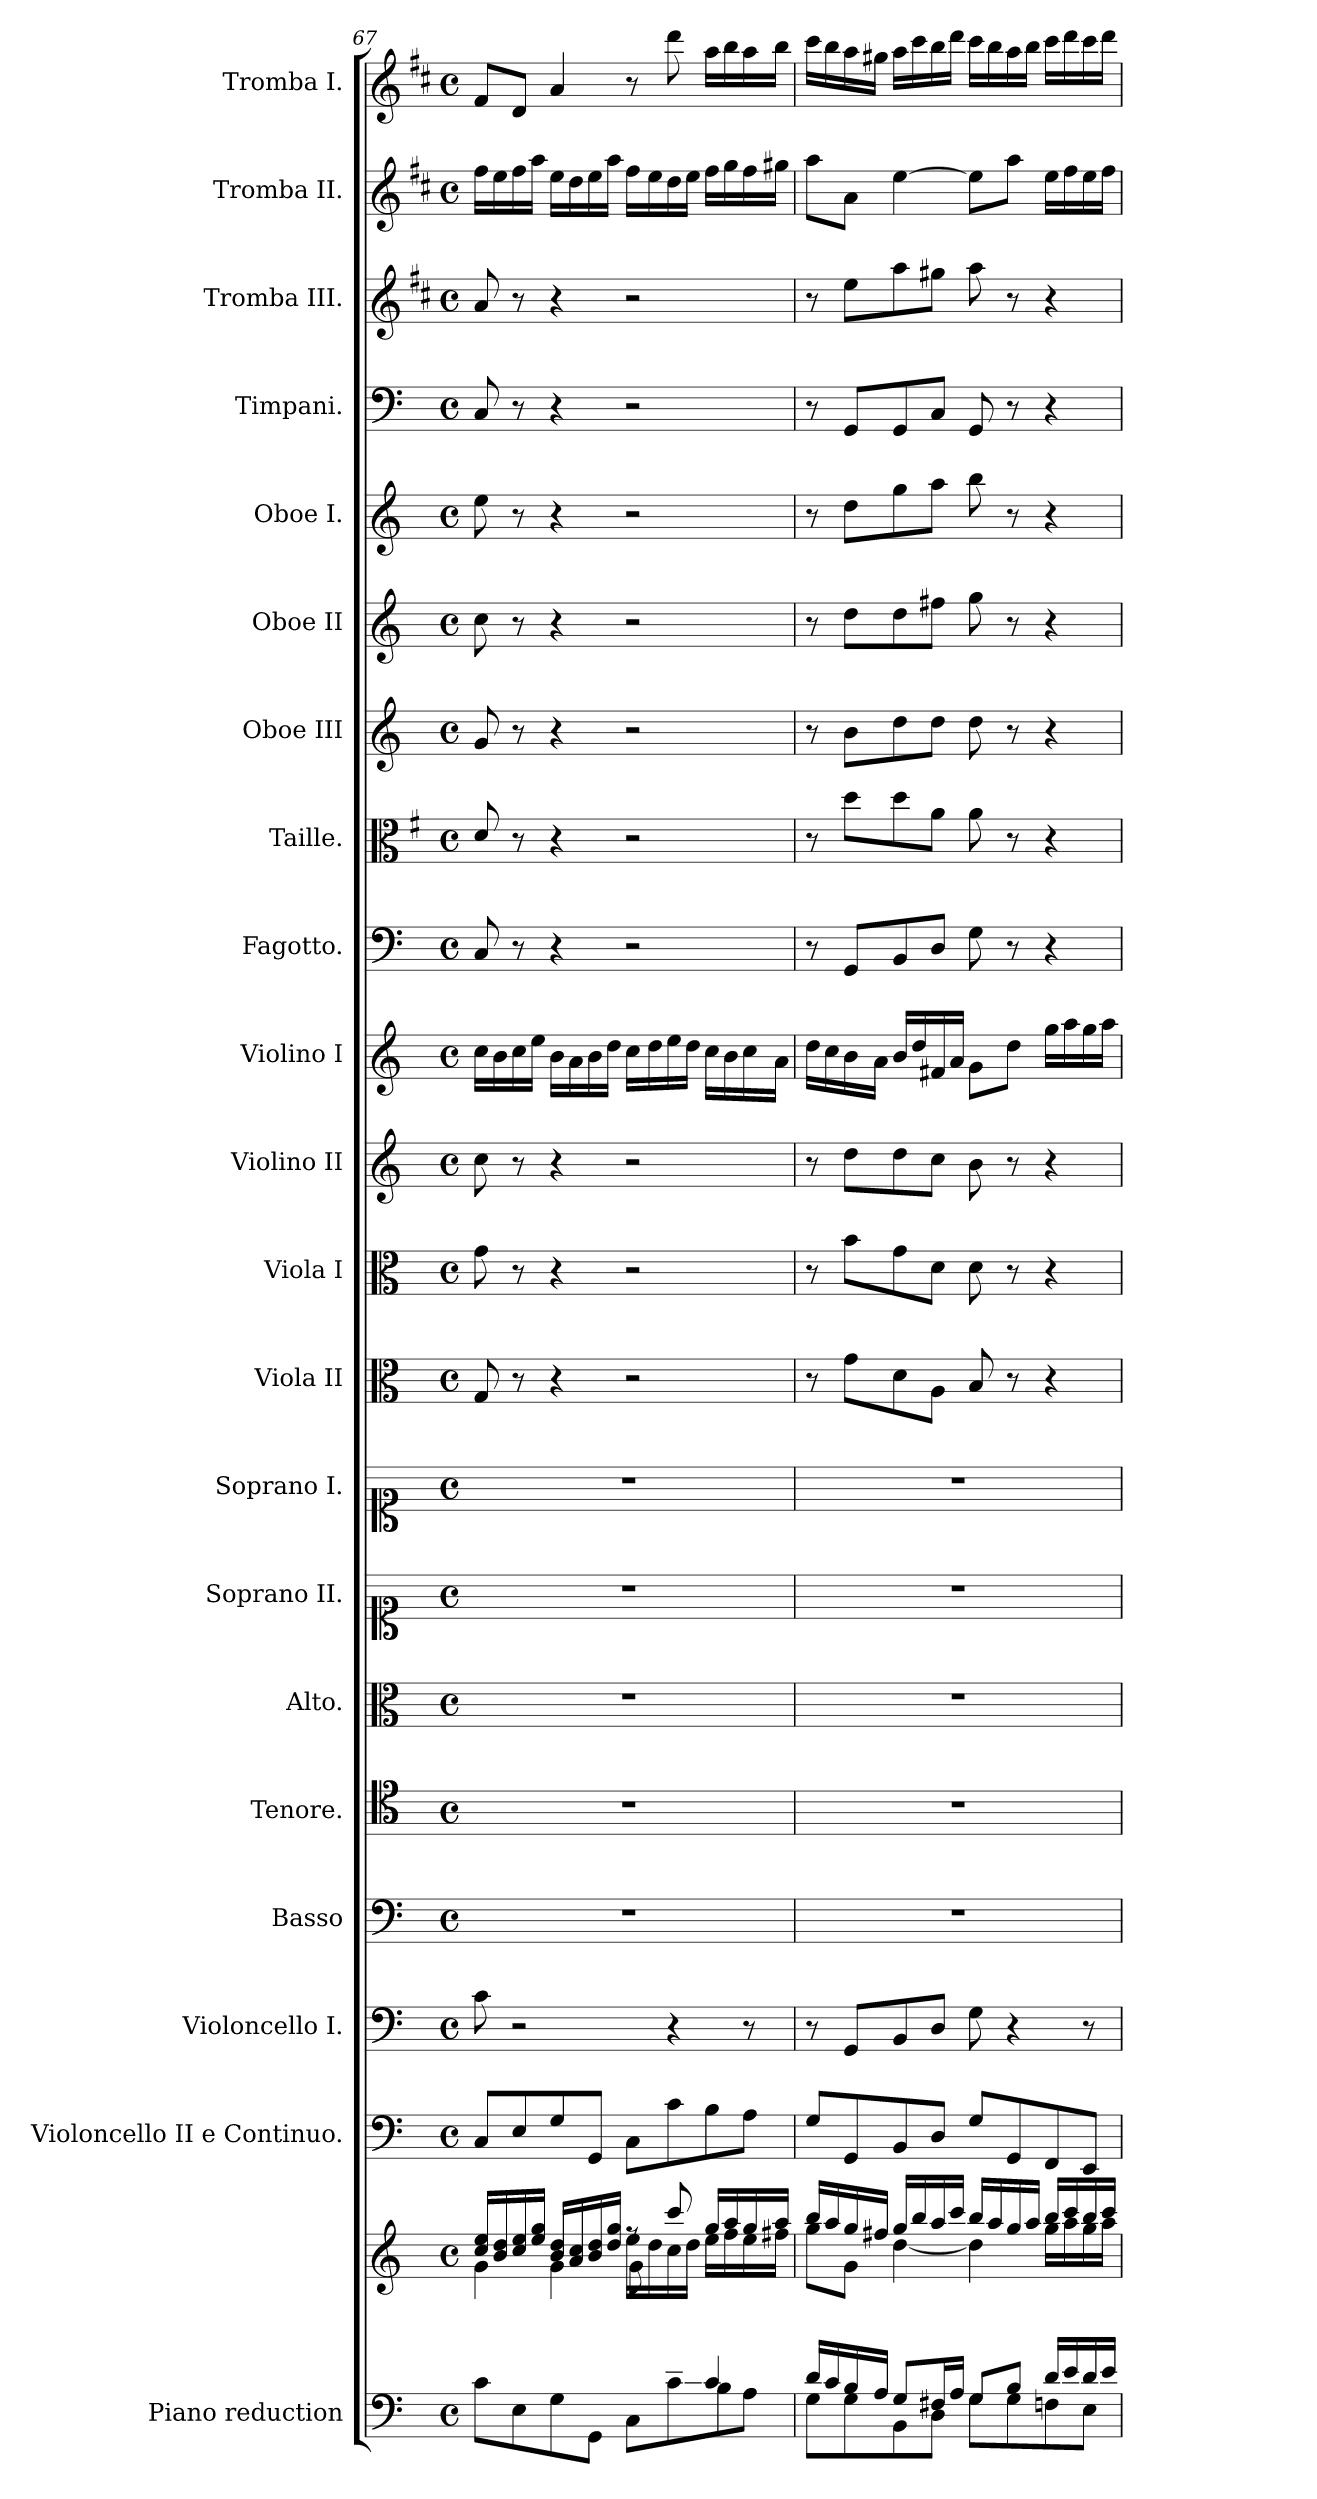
**kern	**kern	**kern	**kern	**kern	**kern	**kern	**kern	**kern	**kern	**kern	**kern	**kern	**kern	**kern	**kern	**kern	**kern	**kern	**kern	**kern	**kern
*part21	*part21	*part20	*part19	*part18	*part17	*part16	*part15	*part14	*part13	*part12	*part11	*part10	*part9	*part8	*part7	*part6	*part5	*part4	*part3	*part2	*part1
*staff22	*staff21	*staff20	*staff19	*staff18	*staff17	*staff16	*staff15	*staff14	*staff13	*staff12	*staff11	*staff10	*staff9	*staff8	*staff7	*staff6	*staff5	*staff4	*staff3	*staff2	*staff1
*I"Piano reduction	*	*I"Violoncello II e Continuo.	*I"Violoncello I.	*I"Basso	*I"Tenore.	*I"Alto.	*I"Soprano II.	*I"Soprano I.	*I"Viola II	*I"Viola I	*I"Violino II	*I"Violino I	*I"Fagotto.	*I"Taille.	*I"Oboe III	*I"Oboe II	*I"Oboe I.	*I"Timpani.	*I"Tromba III.	*I"Tromba II.	*I"Tromba I.
*I'Pno	*	*I'Vc	*I'Vc	*	*	*	*	*	*	*I'Vla	*	*I'Vln	*	*	*I'Ob	*I'Ob	*I'Ob	*I'Timp	*	*	*
*clefF4	*clefG2	*clefF4	*clefF4	*clefF4	*clefC4	*clefC3	*clefC1	*clefC1	*clefC3	*clefC3	*clefG2	*clefG2	*clefF4	*clefC3	*clefG2	*clefG2	*clefG2	*clefF4	*clefG2	*clefG2	*clefG2
*	*	*	*ITrd-7c-12	*	*	*	*	*	*	*	*	*	*	*ITrd4c7	*	*	*	*	*ITrd1c2	*ITrd1c2	*ITrd1c2
*k[]	*k[]	*k[]	*k[]	*k[]	*k[]	*k[]	*k[]	*k[]	*k[]	*k[]	*k[]	*k[]	*k[]	*k[]	*k[]	*k[]	*k[]	*k[]	*k[]	*k[]	*k[]
*M4/4	*M4/4	*M4/4	*M4/4	*M4/4	*M4/4	*M4/4	*M4/4	*M4/4	*M4/4	*M4/4	*M4/4	*M4/4	*M4/4	*M4/4	*M4/4	*M4/4	*M4/4	*M4/4	*M4/4	*M4/4	*M4/4
*met(c)	*met(c)	*met(c)	*met(c)	*met(c)	*met(c)	*met(c)	*met(c)	*met(c)	*met(c)	*met(c)	*met(c)	*met(c)	*met(c)	*met(c)	*met(c)	*met(c)	*met(c)	*met(c)	*met(c)	*met(c)	*met(c)
=67	=67	=67	=67	=67	=67	=67	=67	=67	=67	=67	=67	=67	=67	=67	=67	=67	=67	=67	=67	=67	=67
*^	*^	*	*	*	*	*	*	*	*	*	*	*	*	*	*	*	*	*	*	*	*
*	*	*	*^	*	*	*	*	*	*	*	*	*	*	*	*	*	*	*	*	*	*	*	*
2ryy	8c\L	16cc/ 16ee/LL	4g\	2ryy	8C/L	8cc\	1r	1r	1r	1r	1r	8G/	8g\	8cc\	16cc\LL	8C/	8G/	8g/	8cc\	8ee\	8C/	8g/	16ee\LL	8e/L
.	.	16b/ 16dd/	.	.	.	.	.	.	.	.	.	.	.	.	16b\	.	.	.	.	.	.	.	16dd\	.
.	8E\	16cc/ 16ee/	.	.	8E/	2r	.	.	.	.	.	8r	8r	8r	16cc\	8r	8r	8r	8r	8r	8r	8r	16ee\	8c/J
.	.	16ee/ 16gg/JJ	.	.	.	.	.	.	.	.	.	.	.	.	16ee\JJ	.	.	.	.	.	.	.	16gg\JJ	.
.	8G\	16b/ 16dd/LL	4g\	.	8G/	.	.	.	.	.	.	4r	4r	4r	16b\LL	4r	4r	4r	4r	4r	4r	4r	16dd\LL	4g/
.	.	16a/ 16cc/	.	.	.	.	.	.	.	.	.	.	.	.	16a\	.	.	.	.	.	.	.	16cc\	.
.	8GG\J	16b/ 16dd/	.	.	8GG/J	.	.	.	.	.	.	.	.	.	16b\	.	.	.	.	.	.	.	16dd\	.
.	.	16dd/ 16gg/JJ	.	.	.	.	.	.	.	.	.	.	.	.	16dd\JJ	.	.	.	.	.	.	.	16gg\JJ	.
8ryy	8C\L	8rff	16ee\LL	8g\L	8C\L	.	.	.	.	.	.	2r	2r	2r	16cc\LL	2r	2r	2r	2r	2r	2r	2r	16ee\LL	8r
.	.	.	16dd\	.	.	.	.	.	.	.	.	.	.	.	16dd\	.	.	.	.	.	.	.	16dd\	.
16e/L	8c\	8ccc/	16cc\	4.ryy	8c\	4r	.	.	.	.	.	.	.	.	16ee\	.	.	.	.	.	.	.	16cc\	8ccc\
16d/JJ	.	.	16dd\JJ	.	.	.	.	.	.	.	.	.	.	.	16dd\JJ	.	.	.	.	.	.	.	16dd\JJ	.
4c/	8B\	16gg/LL	16ee\LL	.	8B\	.	.	.	.	.	.	.	.	.	16cc\LL	.	.	.	.	.	.	.	16ee\LL	16gg\LL
.	.	16aa/	16ff\	.	.	.	.	.	.	.	.	.	.	.	16b\	.	.	.	.	.	.	.	16ff\	16aa\
.	8A\J	16gg/	16ee\	.	8A\J	8r	.	.	.	.	.	.	.	.	16cc\	.	.	.	.	.	.	.	16ee\	16gg\
.	.	16aa/JJ	16ff#X\JJ	.	.	.	.	.	.	.	.	.	.	.	16a\JJ	.	.	.	.	.	.	.	16ff#X\JJ	16aa\JJ
*	*	*	*v	*v	*	*	*	*	*	*	*	*	*	*	*	*	*	*	*	*	*	*	*	*
=68	=68	=68	=68	=68	=68	=68	=68	=68	=68	=68	=68	=68	=68	=68	=68	=68	=68	=68	=68	=68	=68	=68	=68
16d/LL	8G\L	16bb/LL	8gg\L	8G/L	8r	1r	1r	1r	1r	1r	8r	8r	8r	16dd\LL	8r	8r	8r	8r	8r	8r	8r	8gg\L	16bb\LL
16c/	.	16aa/	.	.	.	.	.	.	.	.	.	.	.	16cc\	.	.	.	.	.	.	.	.	16aa\
16B/	8G\	16gg/	8g\J	8GG/	8G/L	.	.	.	.	.	8g\L	8b\L	8dd\L	16b\	8GG/L	8g\L	8b\L	8dd\L	8dd\L	8GG/L	8dd\L	8g\J	16gg\
16A/JJ	.	16ff#X/JJ	.	.	.	.	.	.	.	.	.	.	.	16a\JJ	.	.	.	.	.	.	.	.	16ff#X\JJ
8G/L	8BB\	16gg/LL	[4dd\	8BB/	8B/	.	.	.	.	.	8d\	8g\	8dd\	16b/LL	8BB/	8g\	8dd\	8dd\	8gg\	8GG/	8gg\	[4dd\	16gg\LL
.	.	16bb/	.	.	.	.	.	.	.	.	.	.	.	16dd/	.	.	.	.	.	.	.	.	16bb\
16F#X/L	8D\J	16aa/	.	8D/J	8d/J	.	.	.	.	.	8A\J	8d\J	8cc\J	16f#X/	8D/J	8d\J	8dd\J	8ff#X\J	8aa\J	8C/J	8ff#X\J	.	16aa\
16A/JJ	.	16ccc/JJ	.	.	.	.	.	.	.	.	.	.	.	16a/JJ	.	.	.	.	.	.	.	.	16ccc\JJ
8G/L	8G\L	16bb/LL	4dd\]	8G/L	8g\	.	.	.	.	.	8B/	8d\	8b\	8g\L	8G\	8d\	8dd\	8gg\	8bb\	8GG/	8gg\	8dd\L]	16bb\LL
.	.	16aa/	.	.	.	.	.	.	.	.	.	.	.	.	.	.	.	.	.	.	.	.	16aa\
8B/J	8G\	16gg/	.	8GG/	4r	.	.	.	.	.	8r	8r	8r	8dd\J	8r	8r	8r	8r	8r	8r	8r	8gg\J	16gg\
.	.	16aa/JJ	.	.	.	.	.	.	.	.	.	.	.	.	.	.	.	.	.	.	.	.	16aa\JJ
16d/LL	8Fn\	16bb/LL	16gg\LL	8FF/	.	.	.	.	.	.	4r	4r	4r	16gg\LL	4r	4r	4r	4r	4r	4r	4r	16dd\LL	16bb\LL
16e/	.	16ccc/	16aa\	.	.	.	.	.	.	.	.	.	.	16aa\	.	.	.	.	.	.	.	16ee\	16ccc\
16d/	8E\J	16bb/	16gg\	8EE/J	8r	.	.	.	.	.	.	.	.	16gg\	.	.	.	.	.	.	.	16dd\	16bb\
16e/JJ	.	16ccc/JJ	16aa\JJ	.	.	.	.	.	.	.	.	.	.	16aa\JJ	.	.	.	.	.	.	.	16ee\JJ	16ccc\JJ
*v	*v	*	*	*	*	*	*	*	*	*	*	*	*	*	*	*	*	*	*	*	*	*	*
*	*v	*v	*	*	*	*	*	*	*	*	*	*	*	*	*	*	*	*	*	*	*	*
=	=	=	=	=	=	=	=	=	=	=	=	=	=	=	=	=	=	=	=	=	=
*-	*-	*-	*-	*-	*-	*-	*-	*-	*-	*-	*-	*-	*-	*-	*-	*-	*-	*-	*-	*-	*-
